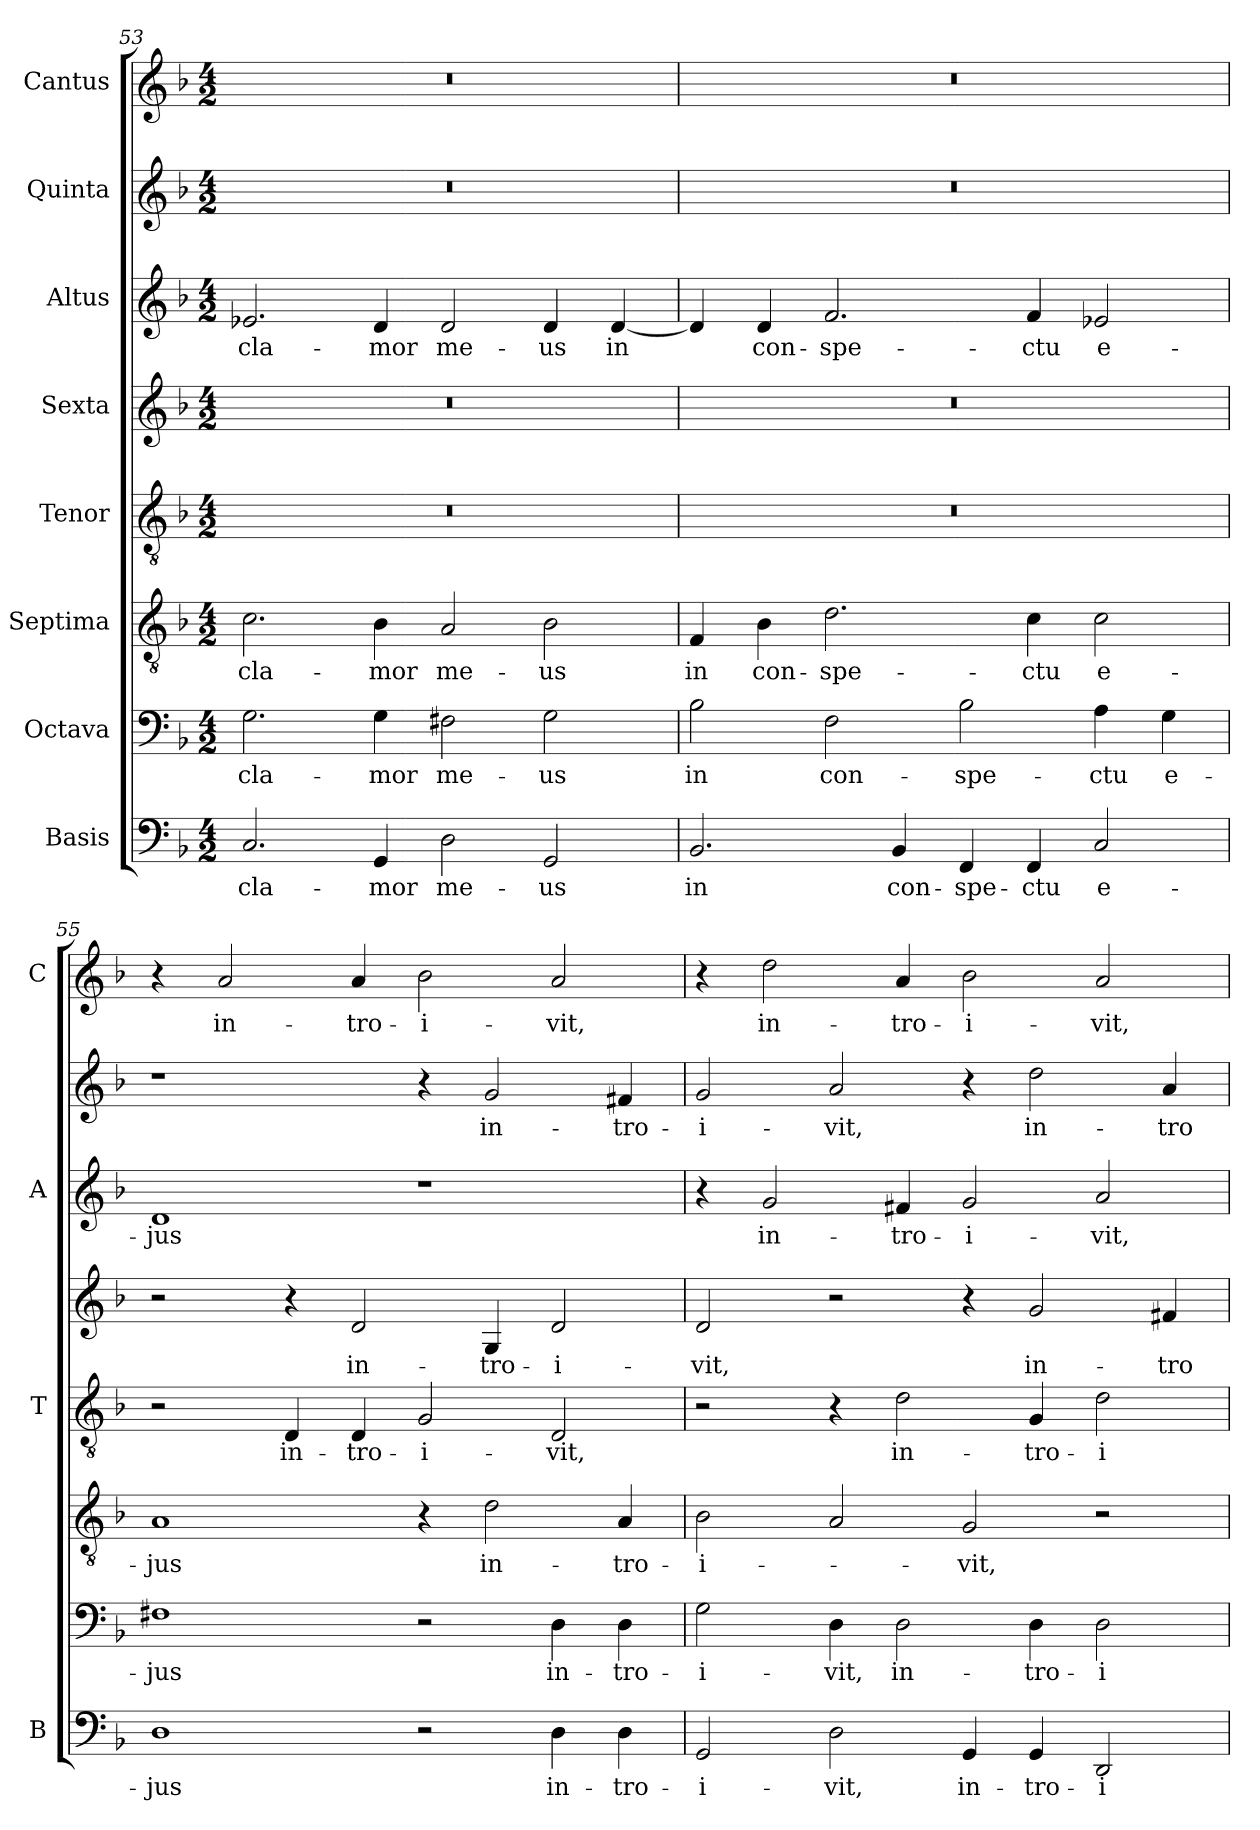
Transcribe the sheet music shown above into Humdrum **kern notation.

**kern	**text	**kern	**text	**kern	**text	**kern	**text	**kern	**text	**kern	**text	**kern	**text	**kern	**text
*part8	*part8	*part7	*part7	*part6	*part6	*part5	*part5	*part4	*part4	*part3	*part3	*part2	*part2	*part1	*part1
*staff8	*staff8	*staff7	*staff7	*staff6	*staff6	*staff5	*staff5	*staff4	*staff4	*staff3	*staff3	*staff2	*staff2	*staff1	*staff1
*I"Basis	*	*I"Octava	*	*I"Septima	*	*I"Tenor	*	*I"Sexta	*	*I"Altus	*	*I"Quinta	*	*I"Cantus	*
*I'B	*	*	*	*	*	*I'T	*	*	*	*I'A	*	*	*	*I'C	*
*clefF4	*	*clefF4	*	*clefGv2	*	*clefGv2	*	*clefG2	*	*clefG2	*	*clefG2	*	*clefG2	*
*k[b-]	*	*k[b-]	*	*k[b-]	*	*k[b-]	*	*k[b-]	*	*k[b-]	*	*k[b-]	*	*k[b-]	*
*F:	*	*F:	*	*F:	*	*F:	*	*F:	*	*F:	*	*F:	*	*F:	*
*M4/2	*	*M4/2	*	*M4/2	*	*M4/2	*	*M4/2	*	*M4/2	*	*M4/2	*	*M4/2	*
=53	=53	=53	=53	=53	=53	=53	=53	=53	=53	=53	=53	=53	=53	=53	=53
!	!LO:LY:b	!	!LO:LY:b	!	!LO:LY:b	!	!	!	!	!	!LO:LY:b	!	!	!	!
2.C/	cla-	2.G\	cla-	2.c\	cla-	0r	.	0r	.	2.e-X/	cla-	0r	.	0r	.
!	!LO:LY:b	!	!LO:LY:b	!	!LO:LY:b	!	!	!	!	!	!LO:LY:b	!	!	!	!
4GG/	-mor	4G\	-mor	4B-\	-mor	.	.	.	.	4d/	-mor	.	.	.	.
!	!LO:LY:b	!	!LO:LY:b	!	!LO:LY:b	!	!	!	!	!	!LO:LY:b	!	!	!	!
2D\	me-	2F#X\	me-	2A/	me-	.	.	.	.	2d/	me-	.	.	.	.
!	!LO:LY:b	!	!LO:LY:b	!	!LO:LY:b	!	!	!	!	!	!LO:LY:b	!	!	!	!
2GG/	-us	2G\	-us	2B-\	-us	.	.	.	.	4d/	-us	.	.	.	.
!	!	!	!	!	!	!	!	!	!	!	!LO:LY:b	!	!	!	!
.	.	.	.	.	.	.	.	.	.	[4d/	in	.	.	.	.
=54	=54	=54	=54	=54	=54	=54	=54	=54	=54	=54	=54	=54	=54	=54	=54
!	!LO:LY:b	!	!LO:LY:b	!	!LO:LY:b	!	!	!	!	!	!	!	!	!	!
2.BB-/	in	2B-\	in	4F/	in	0r	.	0r	.	4d/]	.	0r	.	0r	.
!	!	!	!	!	!LO:LY:b	!	!	!	!	!	!LO:LY:b	!	!	!	!
.	.	.	.	4B-\	con-	.	.	.	.	4d/	con-	.	.	.	.
!	!	!	!LO:LY:b	!	!LO:LY:b	!	!	!	!	!	!LO:LY:b	!	!	!	!
.	.	2F\	con-	2.d\	-spe-	.	.	.	.	2.f/	-spe-	.	.	.	.
!	!LO:LY:b	!	!	!	!	!	!	!	!	!	!	!	!	!	!
4BB-/	con-	.	.	.	.	.	.	.	.	.	.	.	.	.	.
!	!LO:LY:b	!	!LO:LY:b	!	!	!	!	!	!	!	!	!	!	!	!
4FF/	-spe-	2B-\	-spe-	.	.	.	.	.	.	.	.	.	.	.	.
!	!LO:LY:b	!	!	!	!LO:LY:b	!	!	!	!	!	!LO:LY:b	!	!	!	!
4FF/	-ctu	.	.	4c\	-ctu	.	.	.	.	4f/	-ctu	.	.	.	.
!	!LO:LY:b	!	!LO:LY:b	!	!LO:LY:b	!	!	!	!	!	!LO:LY:b	!	!	!	!
2C/	e-	4A\	-ctu	2c\	e-	.	.	.	.	2e-X/	e-	.	.	.	.
!	!	!	!LO:LY:b	!	!	!	!	!	!	!	!	!	!	!	!
.	.	4G\	e-	.	.	.	.	.	.	.	.	.	.	.	.
!!LO:PB:g=z
=55	=55	=55	=55	=55	=55	=55	=55	=55	=55	=55	=55	=55	=55	=55	=55
!	!LO:LY:b	!	!LO:LY:b	!	!LO:LY:b	!	!	!	!	!	!LO:LY:b	!	!	!	!
1D	-jus	1F#X	-jus	1A	-jus	2r	.	2r	.	1d	-jus	1r	.	4r	.
!	!	!	!	!	!	!	!	!	!	!	!	!	!	!	!LO:LY:b
.	.	.	.	.	.	.	.	.	.	.	.	.	.	2a/	in-
!	!	!	!	!	!	!	!LO:LY:b	!	!	!	!	!	!	!	!
.	.	.	.	.	.	4D/	in-	4r	.	.	.	.	.	.	.
!	!	!	!	!	!	!	!LO:LY:b	!	!LO:LY:b	!	!	!	!	!	!LO:LY:b
.	.	.	.	.	.	4D/	-tro-	2d/	in-	.	.	.	.	4a/	-tro-
!	!	!	!	!	!	!	!LO:LY:b	!	!	!	!	!	!	!	!LO:LY:b
2r	.	2r	.	4r	.	2G/	-i-	.	.	1r	.	4r	.	2b-\	-i-
!	!	!	!	!	!LO:LY:b	!	!	!	!LO:LY:b	!	!	!	!LO:LY:b	!	!
.	.	.	.	2d\	in-	.	.	4G/	-tro-	.	.	2g/	in-	.	.
!	!LO:LY:b	!	!LO:LY:b	!	!	!	!LO:LY:b	!	!LO:LY:b	!	!	!	!	!	!LO:LY:b
4D\	in-	4D\	in-	.	.	2D/	-vit,	2d/	-i-	.	.	.	.	2a/	-vit,
!	!LO:LY:b	!	!LO:LY:b	!	!LO:LY:b	!	!	!	!	!	!	!	!LO:LY:b	!	!
4D\	-tro-	4D\	-tro-	4A/	-tro-	.	.	.	.	.	.	4f#X/	-tro-	.	.
=56	=56	=56	=56	=56	=56	=56	=56	=56	=56	=56	=56	=56	=56	=56	=56
!	!LO:LY:b	!	!LO:LY:b	!	!LO:LY:b	!	!	!	!LO:LY:b	!	!	!	!LO:LY:b	!	!
2GG/	-i-	2G\	-i-	2B-\	-i-	2r	.	2d/	-vit,	4r	.	2g/	-i-	4r	.
!	!	!	!	!	!	!	!	!	!	!	!LO:LY:b	!	!	!	!LO:LY:b
.	.	.	.	.	.	.	.	.	.	2g/	in-	.	.	2dd\	in-
!	!LO:LY:b	!	!LO:LY:b	!	!	!	!	!	!	!	!	!	!LO:LY:b	!	!
2D\	-vit,	4D\	-vit,	2A/	.	4r	.	2r	.	.	.	2a/	-vit,	.	.
!	!	!	!LO:LY:b	!	!	!	!LO:LY:b	!	!	!	!LO:LY:b	!	!	!	!LO:LY:b
.	.	2D\	in-	.	.	2d\	in-	.	.	4f#X/	-tro-	.	.	4a/	-tro-
!	!LO:LY:b	!	!	!	!LO:LY:b	!	!	!	!	!	!LO:LY:b	!	!	!	!LO:LY:b
4GG/	in-	.	.	2G/	-vit,	.	.	4r	.	2g/	-i-	4r	.	2b-\	-i-
!	!LO:LY:b	!	!LO:LY:b	!	!	!	!LO:LY:b	!	!LO:LY:b	!	!	!	!LO:LY:b	!	!
4GG/	-tro-	4D\	-tro-	.	.	4G/	-tro-	2g/	in-	.	.	2dd\	in-	.	.
!	!LO:LY:b	!	!LO:LY:b	!	!	!	!LO:LY:b	!	!	!	!LO:LY:b	!	!	!	!LO:LY:b
2DD/	-i-	2D\	-i-	2r	.	2d\	-i-	.	.	2a/	-vit,	.	.	2a/	-vit,
!	!	!	!	!	!	!	!	!	!LO:LY:b	!	!	!	!LO:LY:b	!	!
.	.	.	.	.	.	.	.	4f#X/	-tro-	.	.	4a/	-tro-	.	.
=	=	=	=	=	=	=	=	=	=	=	=	=	=	=	=
*-	*-	*-	*-	*-	*-	*-	*-	*-	*-	*-	*-	*-	*-	*-	*-
